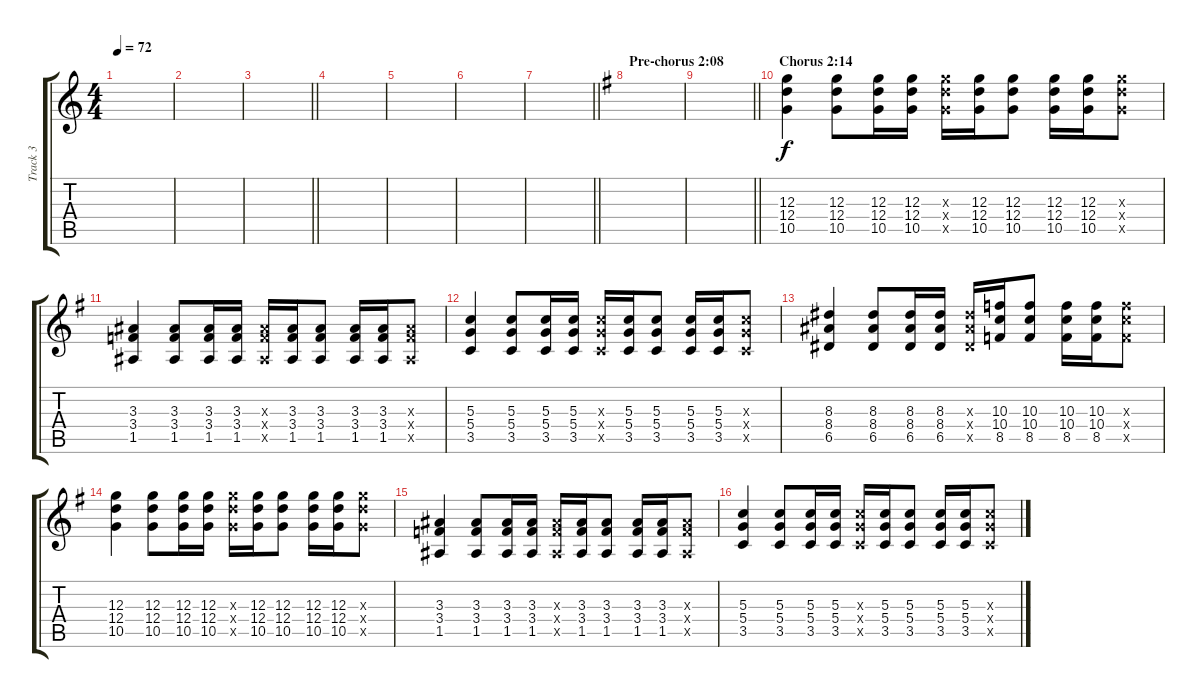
\track ("Track 3" "Track 3") {instrument distortionguitar}
\staff {score tabs}
\tuning (E4 B3 G3 D3 A2 E2) {hide}
\ts (4 4)
\tempo 72
\clef g2
\ks c
|
|
\barLineRight lightlight
|
|
|
|
\barLineRight lightlight
|
\section ("" "Pre-chorus 2:08")
\ks g
|
\barLineRight lightlight
|
\section ("" "Chorus 2:14")
(12.3 12.4 10.5).4 (12.3 12.4 10.5).8 (12.3 12.4 10.5).16 (12.3 12.4 10.5).16 (12.3{x} 12.4{x} 10.5{x}).16 (12.3 12.4 10.5).16 (12.3 12.4 10.5).8 (12.3 12.4 10.5).16 (12.3 12.4 10.5).16 (12.3{x} 12.4{x} 10.5{x}).8 |
(3.3 3.4 1.5).4 (3.3 3.4 1.5).8 (3.3 3.4 1.5).16 (3.3 3.4 1.5).16 (3.3{x} 3.4{x} 1.5{x}).16 (3.3 3.4 1.5).16 (3.3 3.4 1.5).8 (3.3 3.4 1.5).16 (3.3 3.4 1.5).16 (3.3{x} 3.4{x} 1.5{x}).8 |
(5.3 5.4 3.5).4 (5.3 5.4 3.5).8 (5.3 5.4 3.5).16 (5.3 5.4 3.5).16 (5.3{x} 5.4{x} 3.5{x}).16 (5.3 5.4 3.5).16 (5.3 5.4 3.5).8 (5.3 5.4 3.5).16 (5.3 5.4 3.5).16 (5.3{x} 5.4{x} 3.5{x}).8 |
(8.3 8.4 6.5).4 (8.3 8.4 6.5).8 (8.3 8.4 6.5).16 (8.3 8.4 6.5).16 (8.3{x} 8.4{x} 6.5{x}).16 (10.3 10.4 8.5).16 (10.3 10.4 8.5).8 (10.3 10.4 8.5).16 (10.3 10.4 8.5).16 (10.3{x} 10.4{x} 8.5{x}).8 |
(12.3 12.4 10.5).4 (12.3 12.4 10.5).8 (12.3 12.4 10.5).16 (12.3 12.4 10.5).16 (12.3{x} 12.4{x} 10.5{x}).16 (12.3 12.4 10.5).16 (12.3 12.4 10.5).8 (12.3 12.4 10.5).16 (12.3 12.4 10.5).16 (12.3{x} 12.4{x} 10.5{x}).8 |
(3.3 3.4 1.5).4 (3.3 3.4 1.5).8 (3.3 3.4 1.5).16 (3.3 3.4 1.5).16 (3.3{x} 3.4{x} 1.5{x}).16 (3.3 3.4 1.5).16 (3.3 3.4 1.5).8 (3.3 3.4 1.5).16 (3.3 3.4 1.5).16 (3.3{x} 3.4{x} 1.5{x}).8 |
(5.3 5.4 3.5).4 (5.3 5.4 3.5).8 (5.3 5.4 3.5).16 (5.3 5.4 3.5).16 (5.3{x} 5.4{x} 3.5{x}).16 (5.3 5.4 3.5).16 (5.3 5.4 3.5).8 (5.3 5.4 3.5).16 (5.3 5.4 3.5).16 (5.3{x} 5.4{x} 3.5{x}).8
